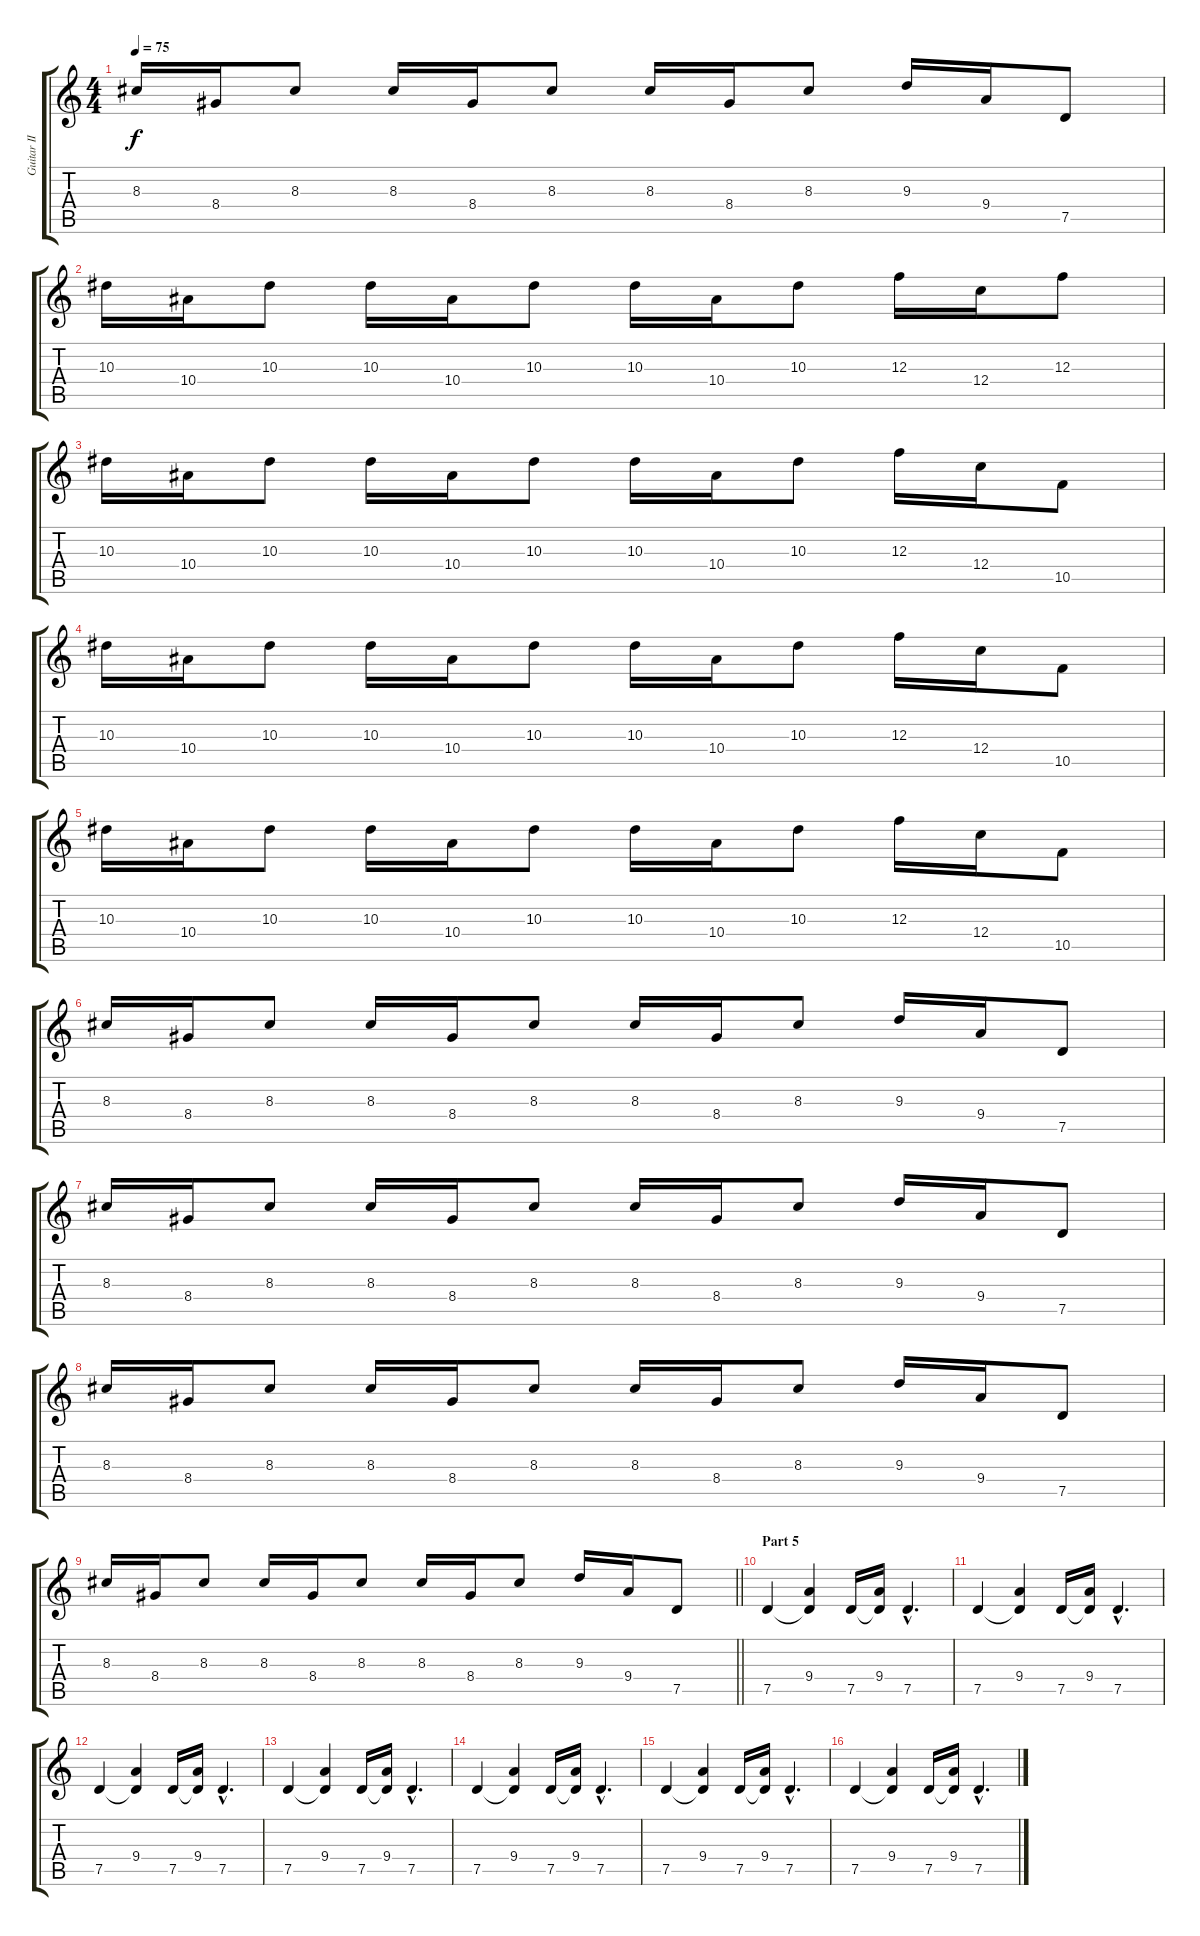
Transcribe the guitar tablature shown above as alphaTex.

\track ("Guitar II" "Guitar II") {instrument distortionguitar}
\staff {score tabs}
\tuning (D4 A3 F3 C3 G2 D2) {hide}
\ts (4 4)
\tempo 75
\clef g2
\ks c
8.3.16{dy f} 8.4.16 8.3.8 8.3.16 8.4.16 8.3.8 8.3.16 8.4.16 8.3.8 9.3.16 9.4.16 7.5.8 |
10.3.16 10.4.16 10.3.8 10.3.16 10.4.16 10.3.8 10.3.16 10.4.16 10.3.8 12.3.16 12.4.16 12.3.8 |
10.3.16 10.4.16 10.3.8 10.3.16 10.4.16 10.3.8 10.3.16 10.4.16 10.3.8 12.3.16 12.4.16 10.5.8 |
10.3.16 10.4.16 10.3.8 10.3.16 10.4.16 10.3.8 10.3.16 10.4.16 10.3.8 12.3.16 12.4.16 10.5.8 |
10.3.16 10.4.16 10.3.8 10.3.16 10.4.16 10.3.8 10.3.16 10.4.16 10.3.8 12.3.16 12.4.16 10.5.8 |
8.3.16 8.4.16 8.3.8 8.3.16 8.4.16 8.3.8 8.3.16 8.4.16 8.3.8 9.3.16 9.4.16 7.5.8 |
8.3.16 8.4.16 8.3.8 8.3.16 8.4.16 8.3.8 8.3.16 8.4.16 8.3.8 9.3.16 9.4.16 7.5.8 |
8.3.16 8.4.16 8.3.8 8.3.16 8.4.16 8.3.8 8.3.16 8.4.16 8.3.8 9.3.16 9.4.16 7.5.8 |
\barLineRight lightlight
8.3.16 8.4.16 8.3.8 8.3.16 8.4.16 8.3.8 8.3.16 8.4.16 8.3.8 9.3.16 9.4.16 7.5.8 |
\section ("" "Part 5")
7.5.4 (9.4 7.5{t}).4 7.5.16 (9.4 7.5{t}).16 7.5{hac}.4{d} |
7.5.4 (9.4 7.5{t}).4 7.5.16 (9.4 7.5{t}).16 7.5{hac}.4{d} |
7.5.4 (9.4 7.5{t}).4 7.5.16 (9.4 7.5{t}).16 7.5{hac}.4{d} |
7.5.4 (9.4 7.5{t}).4 7.5.16 (9.4 7.5{t}).16 7.5{hac}.4{d} |
7.5.4 (9.4 7.5{t}).4 7.5.16 (9.4 7.5{t}).16 7.5{hac}.4{d} |
7.5.4 (9.4 7.5{t}).4 7.5.16 (9.4 7.5{t}).16 7.5{hac}.4{d} |
7.5.4 (9.4 7.5{t}).4 7.5.16 (9.4 7.5{t}).16 7.5{hac}.4{d}
